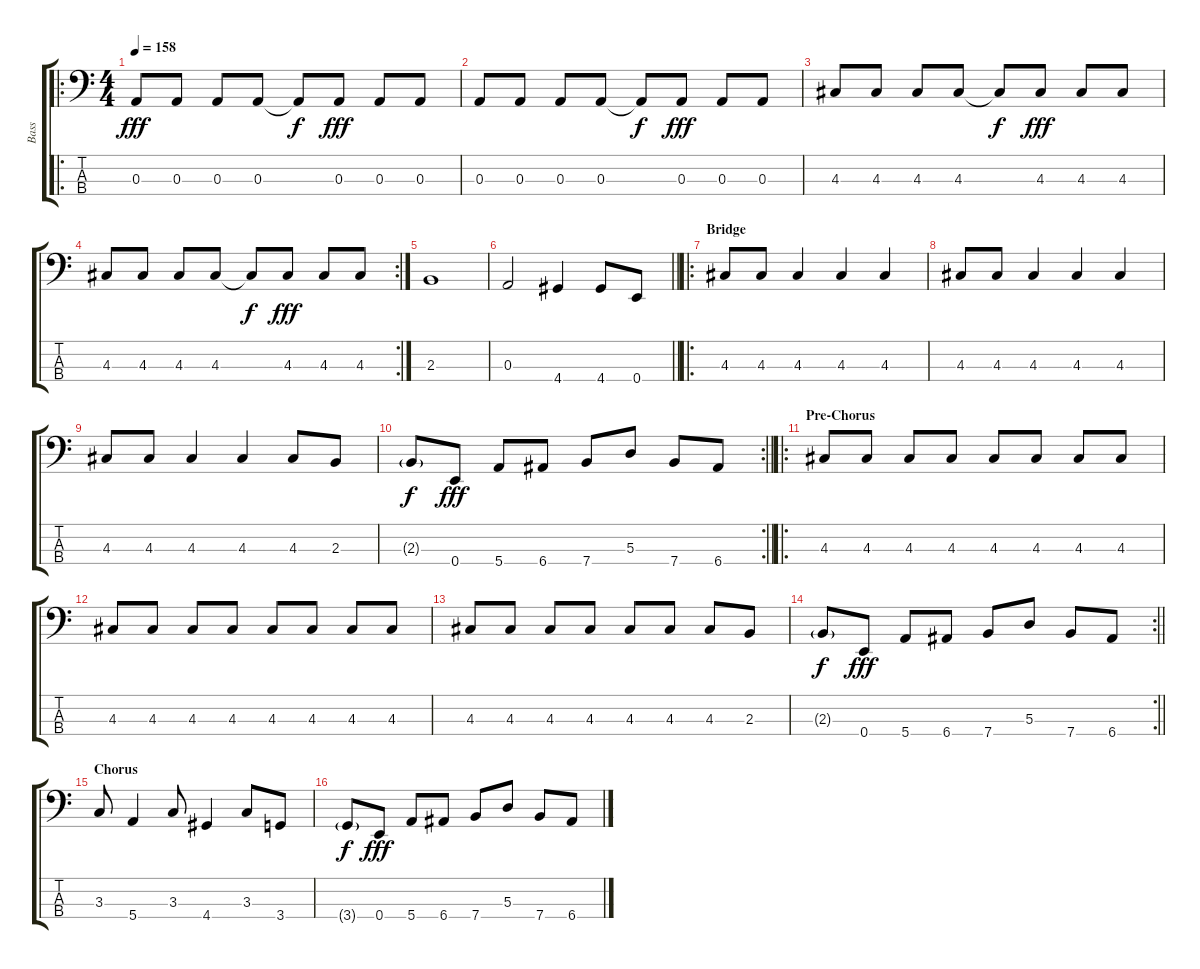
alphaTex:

\track ("Bass" "Bass") {instrument electricbasspick}
\staff {score tabs}
\tuning (G2 D2 A1 E1) {hide}
\ro
\ts (4 4)
\tempo 158
\clef f4
\ks c
0.3.8{dy fff} 0.3.8 0.3.8 0.3.8 0.3{t}.8{dy f} 0.3.8{dy fff} 0.3.8 0.3.8 |
0.3.8 0.3.8 0.3.8 0.3.8 0.3{t}.8{dy f} 0.3.8{dy fff} 0.3.8 0.3.8 |
4.3.8 4.3.8 4.3.8 4.3.8 4.3{t}.8{dy f} 4.3.8{dy fff} 4.3.8 4.3.8 |
\rc 2
4.3.8 4.3.8 4.3.8 4.3.8 4.3{t}.8{dy f} 4.3.8{dy fff} 4.3.8 4.3.8 |
2.3.1 |
\barLineRight lightlight
0.3.2 4.4.4 4.4.8 0.4.8 |
\ro
\section ("" "Bridge")
4.3.8 4.3.8 4.3.4 4.3.4 4.3.4 |
4.3.8 4.3.8 4.3.4 4.3.4 4.3.4 |
4.3.8 4.3.8 4.3.4 4.3.4 4.3.8 2.3.8 |
\rc 2
\barLineRight lightlight
2.3{g}.8{dy f} 0.4.8{dy fff} 5.4.8 6.4.8 7.4.8 5.3.8 7.4.8 6.4.8 |
\ro
\section ("" "Pre-Chorus")
4.3.8 4.3.8 4.3.8 4.3.8 4.3.8 4.3.8 4.3.8 4.3.8 |
4.3.8 4.3.8 4.3.8 4.3.8 4.3.8 4.3.8 4.3.8 4.3.8 |
4.3.8 4.3.8 4.3.8 4.3.8 4.3.8 4.3.8 4.3.8 2.3.8 |
\rc 2
\barLineRight lightlight
2.3{g}.8{dy f} 0.4.8{dy fff} 5.4.8 6.4.8 7.4.8 5.3.8 7.4.8 6.4.8 |
\section ("" "Chorus")
3.3.8 5.4.4 3.3.8 4.4.4 3.3.8 3.4.8 |
3.4{g}.8{dy f} 0.4.8{dy fff} 5.4.8 6.4.8 7.4.8 5.3.8 7.4.8 6.4.8
